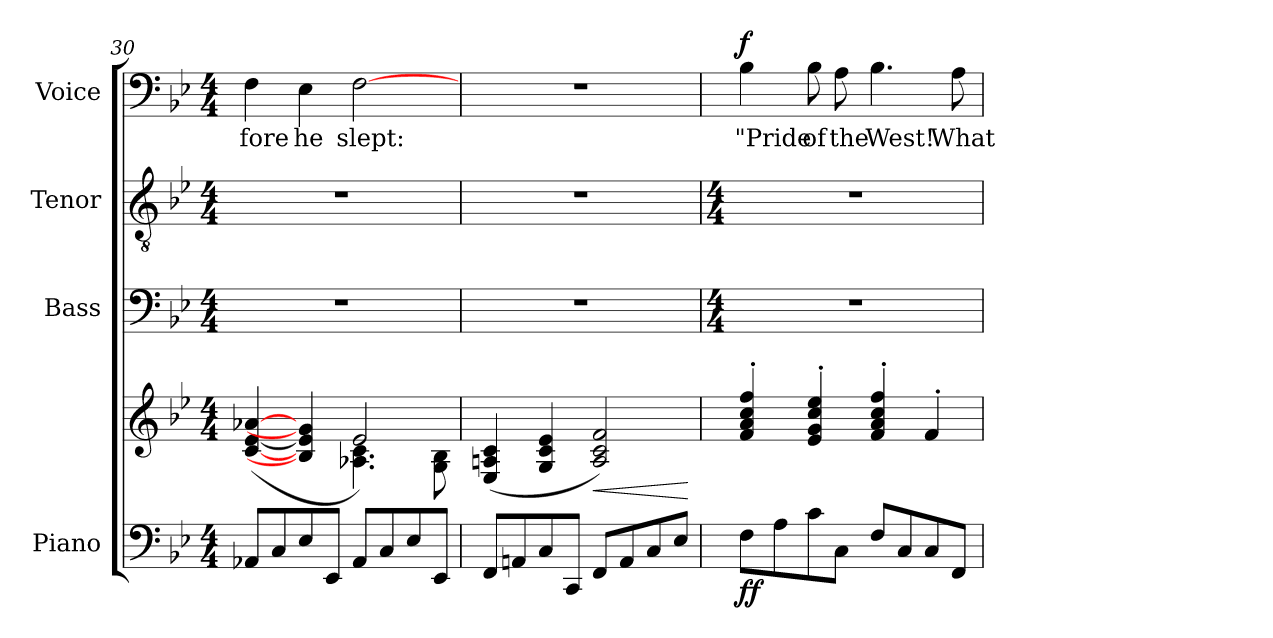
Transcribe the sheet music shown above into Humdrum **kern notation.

**kern	**kern	**dynam	**kern	**kern	**kern	**text	**dynam
*part4	*part4	*part4	*part3	*part2	*part1	*part1	*part1
*staff5	*staff4	*staff4/5	*staff3	*staff2	*staff1	*staff1	*staff1
*I"Piano	*	*	*I"Bass	*I"Tenor	*I"Voice	*	*
*	*	*	*I'B	*I'T	*	*	*
*clefF4	*clefG2	*	*clefF4	*clefGv2	*clefF4	*	*
*k[b-e-]	*k[b-e-]	*	*k[b-e-]	*k[b-e-]	*k[b-e-]	*	*
*B-:	*B-:	*	*B-:	*B-:	*B-:	*	*
*M4/4	*M4/4	*	*M4/4	*M4/4	*M4/4	*	*
=30	=30	=30	=30	=30	=30	=30	=30
*	*^	*	*	*	*	*	*
!	!	!	!	!	!	!	!LO:LY:b	!
8AA-XL	(>[4c [4e- [4a-X	2ryy	.	1r	1r	4F	-fore	.
8C	.	.	.	.	.	.	.	.
!	!	!	!	!	!	!	!LO:LY:b	!
8E-	4B-] 4e-] 4g]	.	.	.	.	4E-	he	.
8EE-J	.	.	.	.	.	.	.	.
!	!	!	!	!	!	!	!LO:LY:b	!
8AA-L	2e-)	4.A-X\ 4.c\	.	.	.	[2F	slept:	.
8C	.	.	.	.	.	.	.	.
8E-	.	.	.	.	.	.	.	.
8EE-J	.	8G\ 8B-\	.	.	.	.	.	.
=31	=31	=31	=31	=31	=31	=31	=31	=31
8FFL	(<4E- 4An 4c	1ryy	.	1r	1r	1r	.	.
8AAn	.	.	.	.	.	.	.	.
8C	4G 4c 4e-	.	.	.	.	.	.	.
8CCJ	.	.	.	.	.	.	.	.
!	!	!	!LO:HP:b	!	!	!	!	!
8FFL	2A 2c 2f)	.	<	.	.	.	.	.
8AA	.	.	.	.	.	.	.	.
8C	.	.	.	.	.	.	.	.
8E-J	.	.	.	.	.	.	.	.
*	*v	*v	*	*	*	*	*	*
.	.	[	.	.	.	.	.
!!LO:LB:g=z
=32	=32	=32	=32	=32	=32	=32	=32
*	*	*	*M4/4	*M4/4	*	*	*
*	*^	*	*	*	*	*	*
!	!	!	!LO:DY:b=2	!	!	!	!LO:LY:b	!
!	!	!	!LO:DY:n=1:b	!	!	!	!	!LO:DY:b
8FL	4f' 4a' 4cc' 4ff'	1ryy	f f	1r	1r	4B-	"Pride	f
8A	.	.	.	.	.	.	.	.
!	!	!	!	!	!	!	!LO:LY:b	!
8c	4e-' 4g' 4cc' 4ee-'	.	.	.	.	8B-	of	.
!	!	!	!	!	!	!	!LO:LY:b	!
8CJ	.	.	.	.	.	8A	the	.
!	!	!	!	!	!	!	!LO:LY:b	!
8FL	4f' 4a' 4cc' 4ff'	.	.	.	.	4.B-	West!	.
8C	.	.	.	.	.	.	.	.
8C	4f'	.	.	.	.	.	.	.
!	!	!	!	!	!	!	!LO:LY:b	!
8FFJ	.	.	.	.	.	8A	What	.
*	*v	*v	*	*	*	*	*	*
=	=	=	=	=	=	=	=
*-	*-	*-	*-	*-	*-	*-	*-
